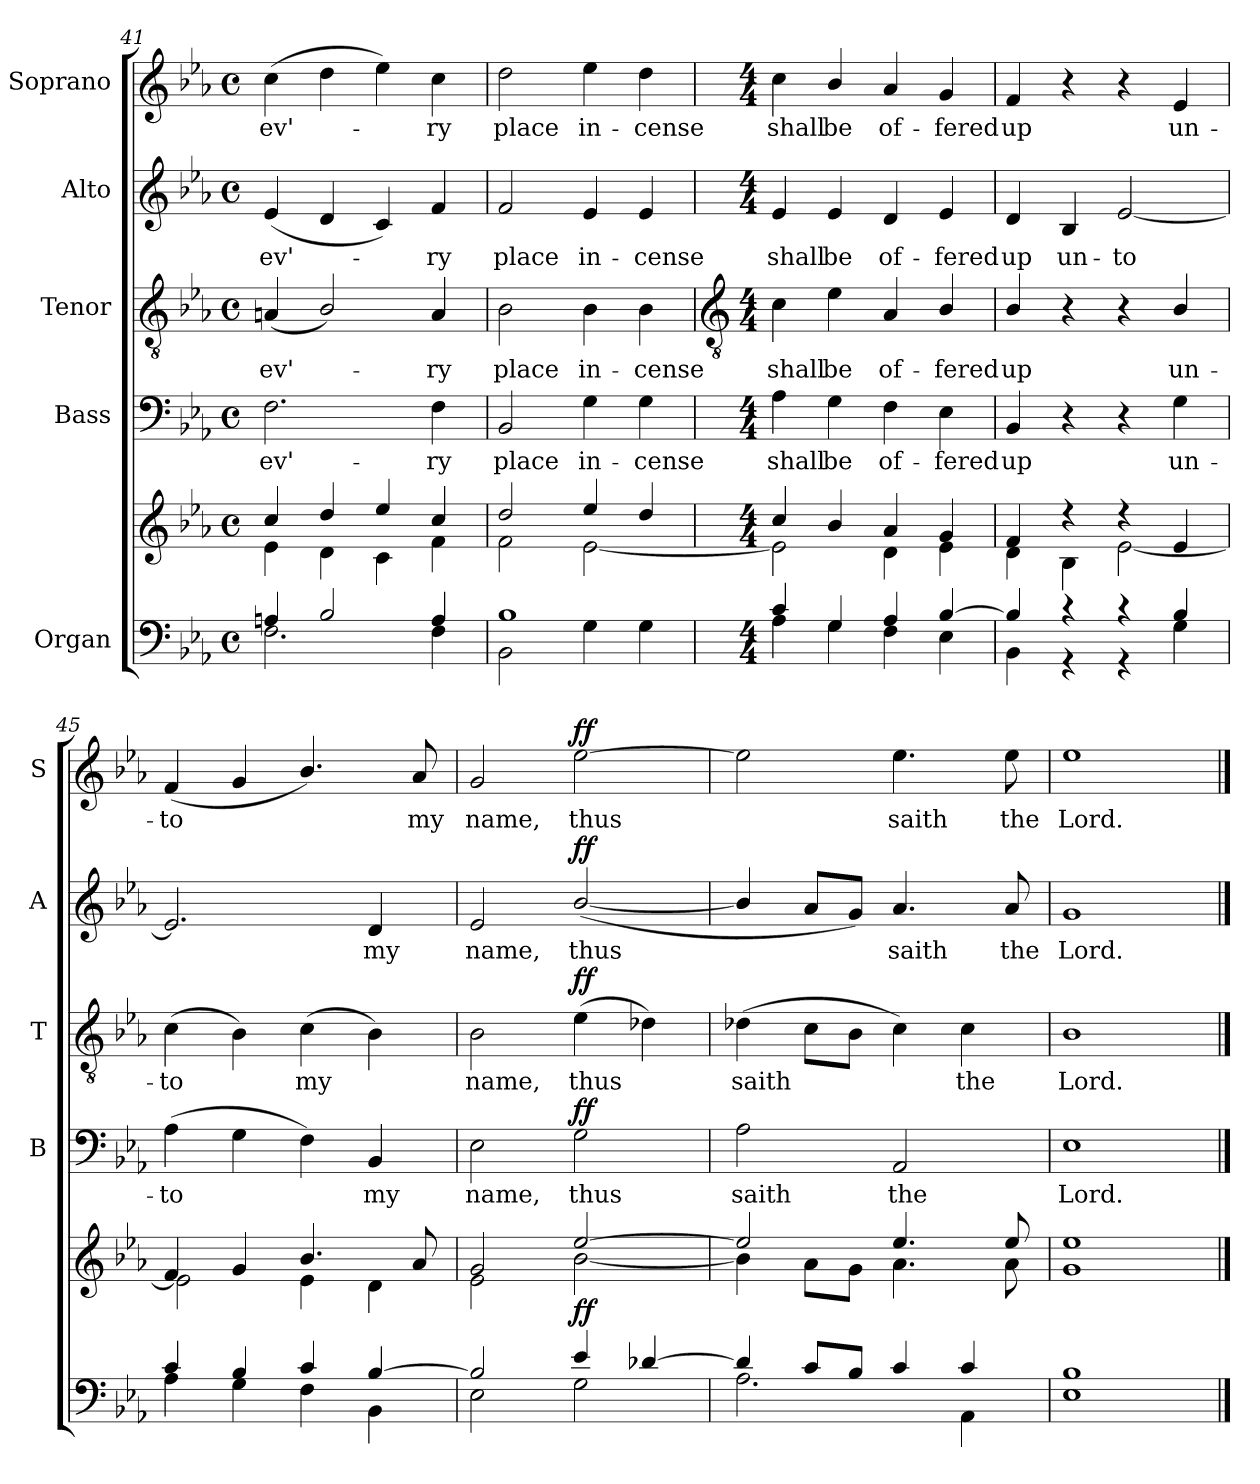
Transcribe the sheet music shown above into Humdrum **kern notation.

**kern	**kern	**dynam	**kern	**text	**dynam	**kern	**text	**dynam	**kern	**text	**dynam	**kern	**text	**dynam
*part5	*part5	*part5	*part4	*part4	*part4	*part3	*part3	*part3	*part2	*part2	*part2	*part1	*part1	*part1
*staff6	*staff5	*staff5/6	*staff4	*staff4	*staff4	*staff3	*staff3	*staff3	*staff2	*staff2	*staff2	*staff1	*staff1	*staff1
*I"Organ	*	*	*I"Bass	*	*	*I"Tenor	*	*	*I"Alto	*	*	*I"Soprano	*	*
*	*	*	*I'B	*	*	*I'T	*	*	*I'A	*	*	*I'S	*	*
*clefF4	*clefG2	*	*clefF4	*	*	*clefGv2	*	*	*clefG2	*	*	*clefG2	*	*
*k[b-e-a-]	*k[b-e-a-]	*	*k[b-e-a-]	*	*	*k[b-e-a-]	*	*	*k[b-e-a-]	*	*	*k[b-e-a-]	*	*
*E-:	*E-:	*	*E-:	*	*	*E-:	*	*	*E-:	*	*	*E-:	*	*
*M4/4	*M4/4	*	*M4/4	*	*	*M4/4	*	*	*M4/4	*	*	*M4/4	*	*
*met(c)	*met(c)	*	*met(c)	*	*	*met(c)	*	*	*met(c)	*	*	*met(c)	*	*
=41	=41	=41	=41	=41	=41	=41	=41	=41	=41	=41	=41	=41	=41	=41
*^	*^	*	*	*	*	*	*	*	*	*	*	*	*	*
!	!	!	!	!	!	!LO:LY:b	!	!	!LO:LY:b	!	!	!LO:LY:b	!	!	!LO:LY:b	!
4An/	2.F\	4cc/	4e-\	.	2.F	ev'-	.	(<4An	ev'-	.	(<4e-	ev'-	.	(>4cc	ev'-	.
2B-/	.	4dd/	4d\	.	.	.	.	2B-/)	.	.	4d	.	.	4dd	.	.
.	.	4ee-/	4c\	.	.	.	.	.	.	.	4c)	.	.	4ee-)	.	.
!	!	!	!	!	!	!LO:LY:b	!	!	!LO:LY:b	!	!	!LO:LY:b	!	!	!LO:LY:b	!
4A/	4F\	4cc/	4f\	.	4F	-ry	.	4A	ry	.	4f	ry	.	4cc	ry	.
=42	=42	=42	=42	=42	=42	=42	=42	=42	=42	=42	=42	=42	=42	=42	=42	=42
!	!	!	!	!	!	!LO:LY:b	!	!	!LO:LY:b	!	!	!LO:LY:b	!	!	!LO:LY:b	!
1B-/	2BB-\	2dd/	2f\	.	2BB-	place	.	2B-	place	.	2f	place	.	2dd	place	.
!	!	!	!	!	!	!LO:LY:b	!	!	!LO:LY:b	!	!	!LO:LY:b	!	!	!LO:LY:b	!
.	4G\	4ee-/	[2e-\	.	4G	in-	.	4B-	in-	.	4e-	in-	.	4ee-	in-	.
!	!	!	!	!	!	!LO:LY:b	!	!	!LO:LY:b	!	!	!LO:LY:b	!	!	!LO:LY:b	!
.	4G\	4dd/	.	.	4G	-cense	.	4B-	-cense	.	4e-	-cense	.	4dd	-cense	.
!!LO:LB:g=z
=43	=43	=43	=43	=43	=43	=43	=43	=43	=43	=43	=43	=43	=43	=43	=43	=43
*	*	*	*	*	*	*	*	*clefGv2	*	*	*	*	*	*	*	*
*M4/4	*	*M4/4	*	*	*M4/4	*	*	*M4/4	*	*	*M4/4	*	*	*M4/4	*	*
!	!	!	!	!	!	!LO:LY:b	!	!	!LO:LY:b	!	!	!LO:LY:b	!	!	!LO:LY:b	!
4c/	4A-\	4cc/	2e-\]	.	4A-	shall	.	4c	shall	.	4e-	shall	.	4cc	shall	.
!	!	!	!	!	!	!LO:LY:b	!	!	!LO:LY:b	!	!	!LO:LY:b	!	!	!LO:LY:b	!
4G/	4G\	4b-/	.	.	4G	be	.	4e-	be	.	4e-	be	.	4b-/	be	.
!	!	!	!	!	!	!LO:LY:b	!	!	!LO:LY:b	!	!	!LO:LY:b	!	!	!LO:LY:b	!
4A-/	4F\	4a-/	4d\	.	4F	of-	.	4A-	of-	.	4d	of-	.	4a-	of-	.
!	!	!	!	!	!	!LO:LY:b	!	!	!LO:LY:b	!	!	!LO:LY:b	!	!	!LO:LY:b	!
[4B-/	4E-\	4g/	4e-\	.	4E-	-fered	.	4B-/	-fered	.	4e-	-fered	.	4g	-fered	.
=44	=44	=44	=44	=44	=44	=44	=44	=44	=44	=44	=44	=44	=44	=44	=44	=44
!	!	!	!	!	!	!LO:LY:b	!	!	!LO:LY:b	!	!	!LO:LY:b	!	!	!LO:LY:b	!
4B-/]	4BB-\	4f/	4d\	.	4BB-	up	.	4B-/	up	.	4d	up	.	4f	up	.
!	!	!	!	!	!	!	!	!	!	!	!	!LO:LY:b	!	!	!	!
4r	4r	4r	4B-\	.	4r	.	.	4r	.	.	4B-	un-	.	4r	.	.
!	!	!	!	!	!	!	!	!	!	!	!	!LO:LY:b	!	!	!	!
4r	4r	4r	[2e-\	.	4r	.	.	4r	.	.	[2e-	-to	.	4r	.	.
!	!	!	!	!	!	!LO:LY:b	!	!	!LO:LY:b	!	!	!	!	!	!LO:LY:b	!
4B-/	4G\	4e-/	.	.	4G	un-	.	4B-/	un-	.	.	.	.	4e-	un-	.
=45	=45	=45	=45	=45	=45	=45	=45	=45	=45	=45	=45	=45	=45	=45	=45	=45
!	!	!	!	!	!	!LO:LY:b	!	!	!LO:LY:b	!	!	!	!	!	!LO:LY:b	!
4c/	4A-\	4f/	2e-\]	.	(>4A-	-to	.	(>4c	-to	.	2.e-]	.	.	(<4f	-to	.
4B-/	4G\	4g/	.	.	4G	.	.	4B-)	.	.	.	.	.	4g	.	.
!	!	!	!	!	!	!	!	!	!LO:LY:b	!	!	!	!	!	!	!
4c/	4F\	4.b-/	4e-\	.	4F)	.	.	(>4c	my	.	.	.	.	4.b-/)	.	.
!	!	!	!	!	!	!LO:LY:b	!	!	!	!	!	!LO:LY:b	!	!	!	!
[4B-/	4BB-\	.	4d\	.	4BB-	my	.	4B-)	.	.	4d	my	.	.	.	.
!	!	!	!	!	!	!	!	!	!	!	!	!	!	!	!LO:LY:b	!
.	.	8a-/	.	.	.	.	.	.	.	.	.	.	.	8a-	my	.
=46	=46	=46	=46	=46	=46	=46	=46	=46	=46	=46	=46	=46	=46	=46	=46	=46
!	!	!	!	!	!	!LO:LY:b	!	!	!LO:LY:b	!	!	!LO:LY:b	!	!	!LO:LY:b	!
2B-/]	2E-\	2g/	2e-\	.	2E-	name,	.	2B-	name,	.	2e-	name,	.	2g	name,	.
!	!	!	!	!LO:DY:b	!	!LO:LY:b	!LO:DY:b	!	!LO:LY:b	!LO:DY:b	!	!LO:LY:b	!LO:DY:b	!	!LO:LY:b	!LO:DY:b
4e-/	2G\	[2ee-/	[2b-\	ff	2G	thus	ff	(>4e-	thus	ff	(<[2b-/	thus	ff	[2ee-	thus	ff
[4d-X/	.	.	.	.	.	.	.	4d-X)	.	.	.	.	.	.	.	.
=47	=47	=47	=47	=47	=47	=47	=47	=47	=47	=47	=47	=47	=47	=47	=47	=47
!	!	!	!	!	!	!LO:LY:b	!	!	!LO:LY:b	!	!	!	!	!	!	!
4d-/]	2.A-\	2ee-/]	4b-\]	.	2A-	saith	.	(>4d-X	saith	.	4b-/]	.	.	2ee-]	.	.
8c/L	.	.	8a-\L	.	.	.	.	8cL	.	.	8a-L	.	.	.	.	.
8B-/J	.	.	8g\J	.	.	.	.	8B-J	.	.	8gJ)	.	.	.	.	.
!	!	!	!	!	!	!LO:LY:b	!	!	!	!	!	!LO:LY:b	!	!	!LO:LY:b	!
4c/	.	4.ee-/	4.a-\	.	2AA-	the	.	4c)	.	.	4.a-	saith	.	4.ee-	saith	.
!	!	!	!	!	!	!	!	!	!LO:LY:b	!	!	!	!	!	!	!
4c/	4AA-\	.	.	.	.	.	.	4c	the	.	.	.	.	.	.	.
!	!	!	!	!	!	!	!	!	!	!	!	!LO:LY:b	!	!	!LO:LY:b	!
.	.	8ee-/	8a-\	.	.	.	.	.	.	.	8a-	the	.	8ee-	the	.
=48	=48	=48	=48	=48	=48	=48	=48	=48	=48	=48	=48	=48	=48	=48	=48	=48
!	!	!	!	!	!	!LO:LY:b	!	!	!LO:LY:b	!	!	!LO:LY:b	!	!	!LO:LY:b	!
1B-/	1E-\	1ee-/	1g\	.	1E-	Lord.	.	1B-	Lord.	.	1g	Lord.	.	1ee-	Lord.	.
*v	*v	*	*	*	*	*	*	*	*	*	*	*	*	*	*	*
*	*v	*v	*	*	*	*	*	*	*	*	*	*	*	*	*
==	==	==	==	==	==	==	==	==	==	==	==	==	==	==
*-	*-	*-	*-	*-	*-	*-	*-	*-	*-	*-	*-	*-	*-	*-
